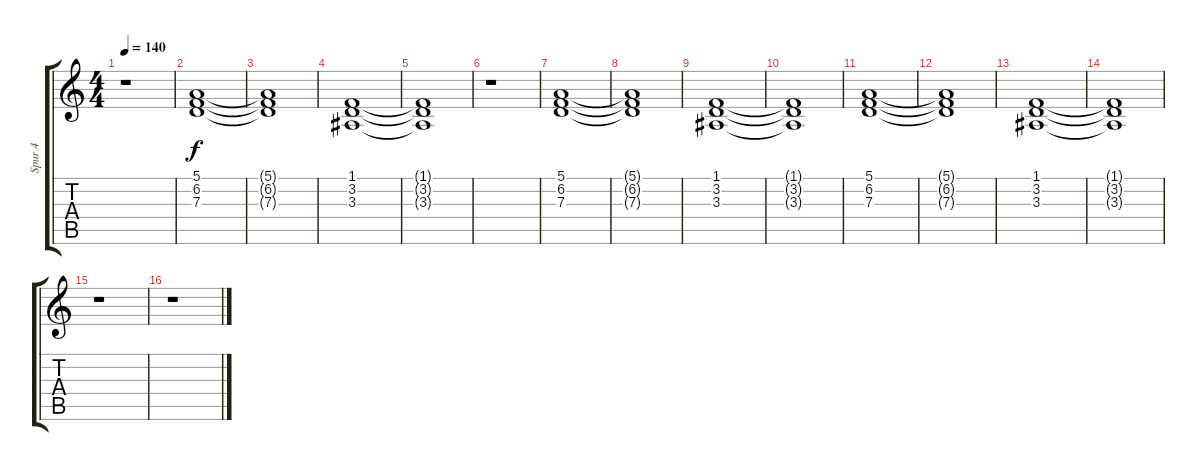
\track ("Spur 4" "Spur 4") {instrument pad2warm}
\staff {score tabs}
\tuning (E4 B3 G3 D3 A2 E2) {hide}
\ts (4 4)
\tempo 140
\clef g2
\ks c
r.1{dy f instrument pad2warm} |
(5.1 6.2 7.3).1 |
(5.1{t} 6.2{t} 7.3{t}).1 |
(1.1 3.2 3.3).1 |
(1.1{t} 3.2{t} 3.3{t}).1 |
r.1 |
(5.1 6.2 7.3).1 |
(5.1{t} 6.2{t} 7.3{t}).1 |
(1.1 3.2 3.3).1 |
(1.1{t} 3.2{t} 3.3{t}).1 |
(5.1 6.2 7.3).1 |
(5.1{t} 6.2{t} 7.3{t}).1 |
(1.1 3.2 3.3).1 |
(1.1{t} 3.2{t} 3.3{t}).1 |
r.1 |
r.1
